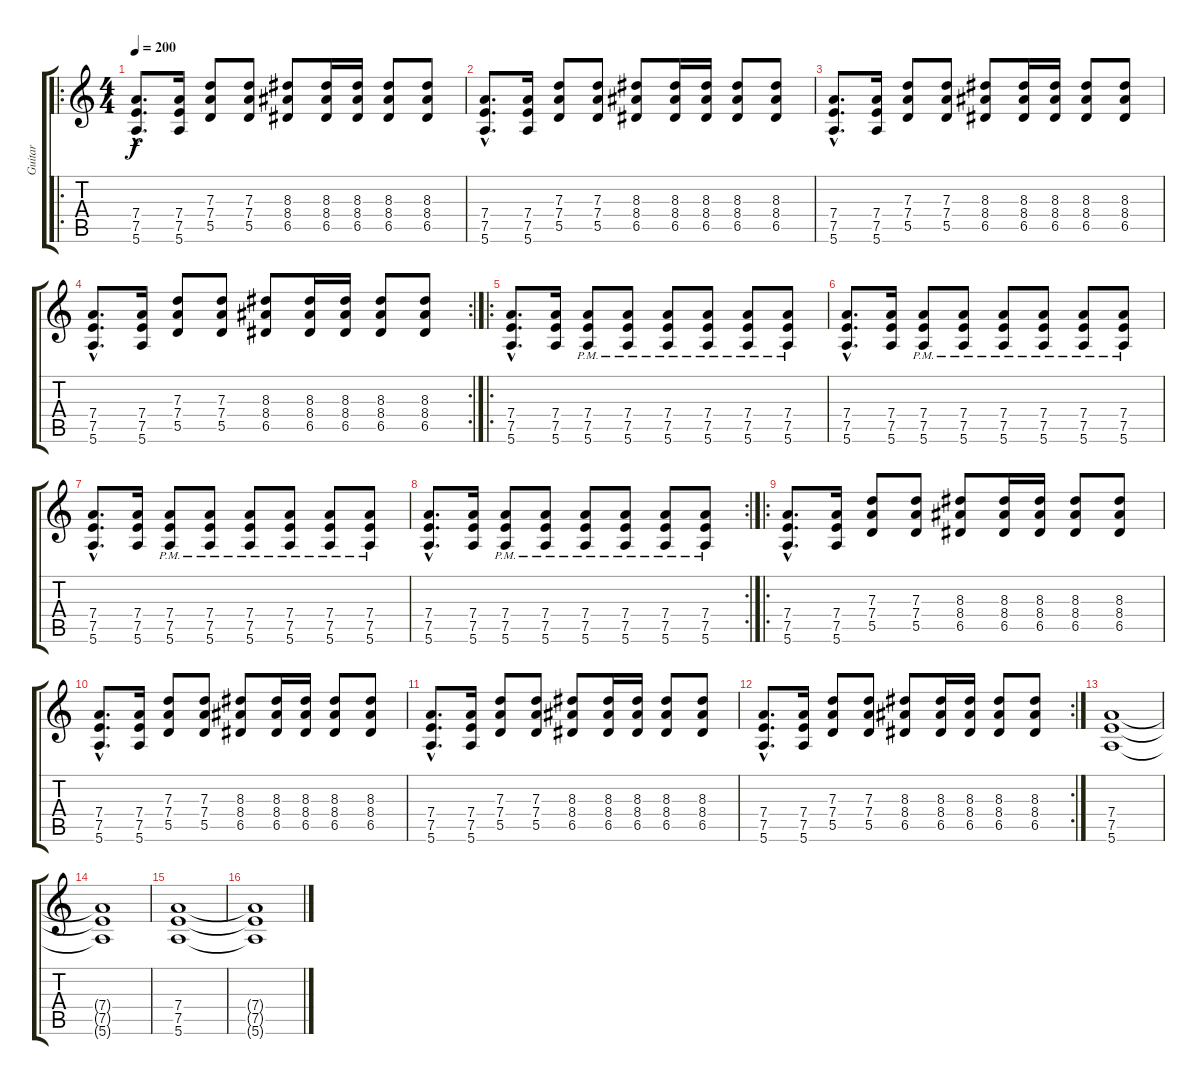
\track ("Guitar" "Guitar") {instrument distortionguitar}
\staff {score tabs}
\tuning (E4 B3 G3 D3 A2 E2) {hide}
\ro
\ts (4 4)
\tempo 200
\clef g2
\ks c
(7.4{hac} 7.5{hac} 5.6{hac}).8{d dy f} (7.4 7.5 5.6).16 (7.3 7.4 5.5).8 (7.3 7.4 5.5).8 (8.3 8.4 6.5).8 (8.3 8.4 6.5).16 (8.3 8.4 6.5).16 (8.3 8.4 6.5).8 (8.3 8.4 6.5).8 |
(7.4{hac} 7.5{hac} 5.6{hac}).8{d} (7.4 7.5 5.6).16 (7.3 7.4 5.5).8 (7.3 7.4 5.5).8 (8.3 8.4 6.5).8 (8.3 8.4 6.5).16 (8.3 8.4 6.5).16 (8.3 8.4 6.5).8 (8.3 8.4 6.5).8 |
(7.4{hac} 7.5{hac} 5.6{hac}).8{d} (7.4 7.5 5.6).16 (7.3 7.4 5.5).8 (7.3 7.4 5.5).8 (8.3 8.4 6.5).8 (8.3 8.4 6.5).16 (8.3 8.4 6.5).16 (8.3 8.4 6.5).8 (8.3 8.4 6.5).8 |
\rc 2
(7.4{hac} 7.5{hac} 5.6{hac}).8{d} (7.4 7.5 5.6).16 (7.3 7.4 5.5).8 (7.3 7.4 5.5).8 (8.3 8.4 6.5).8 (8.3 8.4 6.5).16 (8.3 8.4 6.5).16 (8.3 8.4 6.5).8 (8.3 8.4 6.5).8 |
\ro
(7.4{hac} 7.5{hac} 5.6{hac}).8{d} (7.4 7.5 5.6).16 (7.4{pm} 7.5{pm} 5.6{pm}).8 (7.4{pm} 7.5{pm} 5.6{pm}).8 (7.4{pm} 7.5{pm} 5.6{pm}).8 (7.4{pm} 7.5{pm} 5.6{pm}).8 (7.4{pm} 7.5{pm} 5.6{pm}).8 (7.4{pm} 7.5{pm} 5.6{pm}).8 |
(7.4{hac} 7.5{hac} 5.6{hac}).8{d} (7.4 7.5 5.6).16 (7.4{pm} 7.5{pm} 5.6{pm}).8 (7.4{pm} 7.5{pm} 5.6{pm}).8 (7.4{pm} 7.5{pm} 5.6{pm}).8 (7.4{pm} 7.5{pm} 5.6{pm}).8 (7.4{pm} 7.5{pm} 5.6{pm}).8 (7.4{pm} 7.5{pm} 5.6{pm}).8 |
(7.4{hac} 7.5{hac} 5.6{hac}).8{d} (7.4 7.5 5.6).16 (7.4{pm} 7.5{pm} 5.6{pm}).8 (7.4{pm} 7.5{pm} 5.6{pm}).8 (7.4{pm} 7.5{pm} 5.6{pm}).8 (7.4{pm} 7.5{pm} 5.6{pm}).8 (7.4{pm} 7.5{pm} 5.6{pm}).8 (7.4{pm} 7.5{pm} 5.6{pm}).8 |
\rc 2
(7.4{hac} 7.5{hac} 5.6{hac}).8{d} (7.4 7.5 5.6).16 (7.4{pm} 7.5{pm} 5.6{pm}).8 (7.4{pm} 7.5{pm} 5.6{pm}).8 (7.4{pm} 7.5{pm} 5.6{pm}).8 (7.4{pm} 7.5{pm} 5.6{pm}).8 (7.4{pm} 7.5{pm} 5.6{pm}).8 (7.4{pm} 7.5{pm} 5.6{pm}).8 |
\ro
(7.4{hac} 7.5{hac} 5.6{hac}).8{d} (7.4 7.5 5.6).16 (7.3 7.4 5.5).8 (7.3 7.4 5.5).8 (8.3 8.4 6.5).8 (8.3 8.4 6.5).16 (8.3 8.4 6.5).16 (8.3 8.4 6.5).8 (8.3 8.4 6.5).8 |
(7.4{hac} 7.5{hac} 5.6{hac}).8{d} (7.4 7.5 5.6).16 (7.3 7.4 5.5).8 (7.3 7.4 5.5).8 (8.3 8.4 6.5).8 (8.3 8.4 6.5).16 (8.3 8.4 6.5).16 (8.3 8.4 6.5).8 (8.3 8.4 6.5).8 |
(7.4{hac} 7.5{hac} 5.6{hac}).8{d} (7.4 7.5 5.6).16 (7.3 7.4 5.5).8 (7.3 7.4 5.5).8 (8.3 8.4 6.5).8 (8.3 8.4 6.5).16 (8.3 8.4 6.5).16 (8.3 8.4 6.5).8 (8.3 8.4 6.5).8 |
\rc 2
(7.4{hac} 7.5{hac} 5.6{hac}).8{d} (7.4 7.5 5.6).16 (7.3 7.4 5.5).8 (7.3 7.4 5.5).8 (8.3 8.4 6.5).8 (8.3 8.4 6.5).16 (8.3 8.4 6.5).16 (8.3 8.4 6.5).8 (8.3 8.4 6.5).8 |
(7.4 7.5 5.6).1 |
(7.4{t} 7.5{t} 5.6{t}).1 |
(7.4 7.5 5.6).1 |
(7.4{t} 7.5{t} 5.6{t}).1
